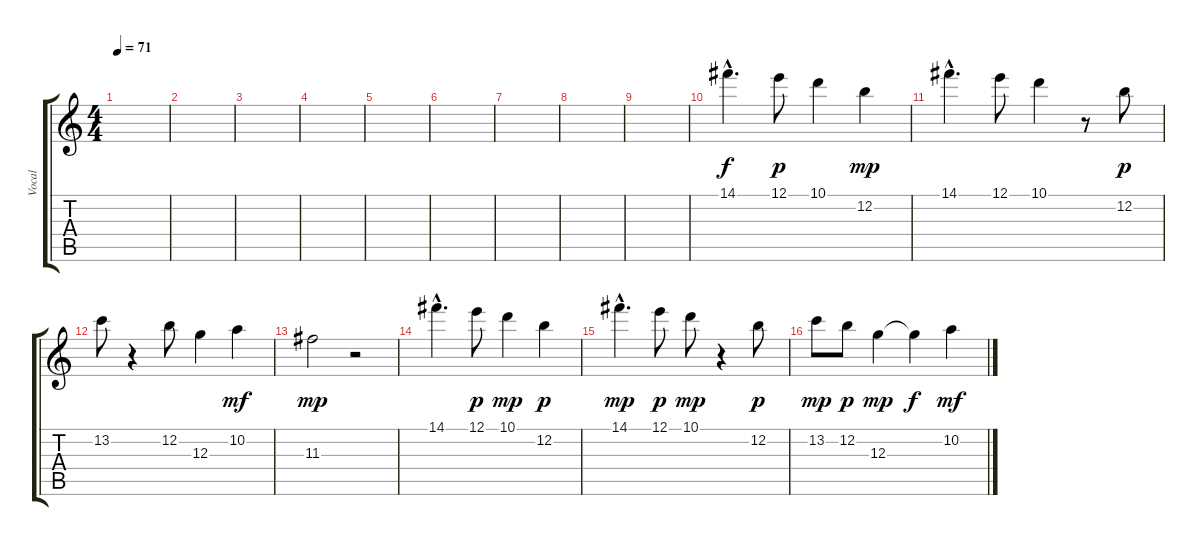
\track ("Vocal" "Vocal") {instrument contrabass}
\staff {score tabs}
\tuning (E4 B3 G3 D3 A2 E2) {hide}
\ts (4 4)
\tempo 71
\clef g2
\ks c
|
|
|
|
|
|
|
|
|
14.1{hac}.4{d} 12.1.8{dy p} 10.1.4 12.2.4{dy mp} |
14.1{hac}.4{d} 12.1.8 10.1.4 r.8 12.2.8{dy p} |
13.2.8 r.4 12.2.8 12.3.4 10.2.4{dy mf} |
11.3.2{dy mp} r.2 |
14.1{hac}.4{d} 12.1.8{dy p} 10.1.4{dy mp} 12.2.4{dy p} |
14.1{hac}.4{d dy mp} 12.1.8{dy p} 10.1.8{dy mp} r.4 12.2.8{dy p} |
13.2.8{dy mp} 12.2.8{dy p} 12.3.4{dy mp} 12.3{t}.4{dy f} 10.2.4{dy mf}
